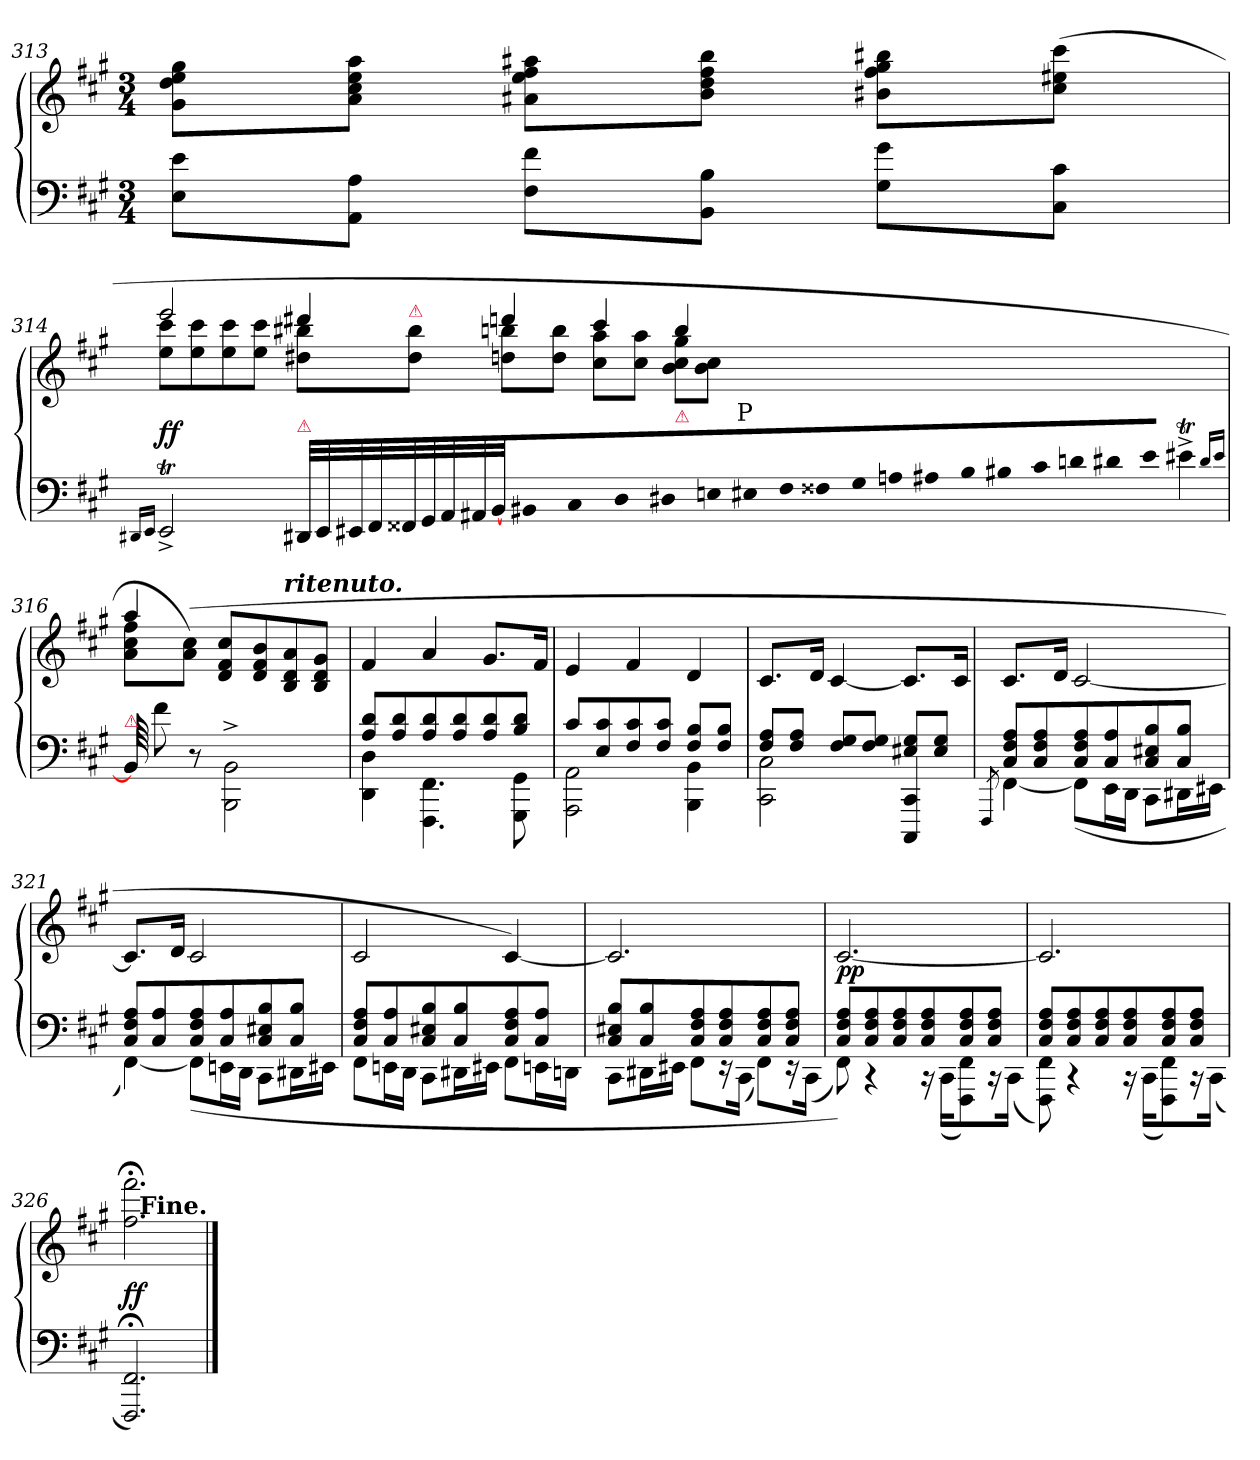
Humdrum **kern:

**kern	**kern	**dynam
*part1	*part1	*part1
*staff2	*staff1	*staff1/2
*clefF4	*clefG2	*
*k[f#c#g#]	*k[f#c#g#]	*
*M3/4	*M3/4	*
=313	=313	=313
8E 8eL	8g# 8dd 8ee 8gg#L	.
8AA 8AJ	8a 8cc# 8ee 8aaJ	.
8F# 8f#L	8a#X 8ee 8ff# 8aa#XL	.
8BB 8BJ	8b 8dd 8ff# 8bbJ	.
8G# 8g#L	8b#X 8ff# 8gg# 8bb#XL	.
8C# 8c#J	(>8cc# 8ee#X 8ccc#J	.
=314	=314	=314
16qqDD#X/LL	.	.
16qqEE/JJ	.	.
*	*^	*
2EET^>	2eee	8ee 8ccc#L	ff
.	.	8ee 8ccc#	.
.	.	8ee 8ccc#	.
.	.	8ee 8ccc#J	.
*Xtuplet	*	*	*
!LO:TX:a:color=crimson:t=⚠	!	!	!
104%3DD#X!/LLL	4ddd#X	8dd#X 8bb#XL	.
104%3EE!	.	.	.
104%3EE#X!	.	.	.
104%3FF#!	.	.	.
104%3FF##X!	.	.	.
!	!	!LO:TX:a:color=crimson:t=⚠	!
.	.	8dd# 8bb#J	.
104%3GG#!	.	.	.
104%3AA!	.	.	.
104%3AA#X!	.	.	.
[52BB!	.	.	.
104ryy	4dddn	8ddn 8bbnL	.
104%3BB#X!	.	.	.
104%3C#!	.	.	.
104%3D!	.	.	.
104%3D#X!	.	.	.
104%3En!	.	8dd 8bbJ	.
104%3E#X!	.	.	.
104%3F#!	.	.	.
104%3F##X!	.	.	.
104%3G#!	.	.	.
.	4ccc#	8cc# 8aaL	.
104%3An!	.	.	.
104%3A#X!	.	.	.
104%3B!	.	.	.
104%3B#X!	.	.	.
.	.	8cc# 8aaJ	.
104%3c#!	.	.	.
104%3dn!	.	.	.
104%3d#X!	.	.	.
104%3e!JJJ	.	.	.
!LO:TX:a:color=crimson:t=⚠	!	!	!
4e#Xt^<	4bb	8b 8cc# 8gg#L	.
.	.	8b 8cc#J	.
16qqd#/LL	.	.	.
16qqe#/JJ	.	.	.
!LO:TX:a:t=P	!	!	!
=316	=316	=316	=316
!LO:TX:a:color=crimson:t=⚠	!	!	!
104BB!]	8a\ 8cc#\ 8ff#\L	4aa/	.
8f#TTT	.	.	.
.	(8a 8cc#J)	.	.
8r	.	.	.
.	2ryy	8d/ 8f#/ 8cc#/L	.
2BBB^\ 2BB^\	.	.	.
.	.	8d 8f# 8b	.
!	!	!LO:TX:a:Bi:t=ritenuto.	!
.	.	8B 8d 8a	.
.	.	8B 8d 8g#J	.
.	104ryy	104ryy	.
*	*v	*v	*
=317	=317	=317
*^	*	*
8A 8dL	4DD 4D	4f#	.
8A 8d	.	.	.
8A 8d	4.FFF# 4.FF#	4a	.
8A 8d	.	.	.
8A 8d	.	8.g#L	.
8B 8dJ	8GGG# 8GG#	.	.
.	.	16f#Jk	.
=318	=318	=318	=318
8c#L	2AAA 2AA	4e	.
8E 8c#	.	.	.
8F# 8c#	.	4f#	.
8F# 8c#J	.	.	.
8F# 8BL	4BBB 4BB	4d	.
8F# 8BJ	.	.	.
=319	=319	=319	=319
8F# 8AL	2CC# 2C#	8.c#L	.
8F# 8AJ	.	.	.
.	.	16dJk	.
8F# 8G#L	.	[4c#	.
8F# 8G#J	.	.	.
8E#X/ 8G#/L	4CCC#/ 4CC#/	8.c#L]	.
8E# 8G#J	.	.	.
.	.	16c#Jk	.
=320	=320	=320	=320
8qFFF#/	.	.	.
8C# 8F# 8AL	[4FF#	8.c#L	.
8C# 8F# 8A	.	.	.
.	.	16dJk	.
8C# 8F# 8A	(8FF#L]	[2c#	.
8C# 8A	16EEL	.	.
.	16DDJJ	.	.
8C# 8E#X 8B	8CC#L	.	.
8C# 8BJ	16DD#XL	.	.
.	16EE#XJJ	.	.
=321	=321	=321	=321
8C# 8F# 8AL	[4FF#)	8.c#L]	.
8C# 8A	.	.	.
.	.	16dJk	.
8C# 8F# 8A	(<8FF#L]	2c#	.
8C# 8A	16EEnL	.	.
.	16DDJJ	.	.
8C# 8E#X 8B	8CC#L	.	.
8C# 8BJ	16DD#XL	.	.
.	16EE#XJJ	.	.
=322	=322	=322	=322
8C# 8F# 8AL	8FF#L	2c#	.
8C# 8A	16EEnL	.	.
.	16DDJJ	.	.
8C# 8E#X 8B	8CC#L	.	.
8C# 8B	16DD#XL	.	.
.	16EE#XJJ	.	.
8C# 8F# 8A	8FF#L	[4c#)	.
8C# 8AJ	16EEnL	.	.
.	16DDnJJ	.	.
=323	=323	=323	=323
8C# 8E#X 8BL	8CC#L	2.c#]	.
8C# 8B	16DD#XL	.	.
.	16EE#XJJ	.	.
8C# 8F# 8A	8FF#L	.	.
8C# 8F# 8A	16rEE	.	.
.	(>16CC#Jk	.	.
8C# 8F# 8A	8FF#L)	.	.
8C# 8F# 8AJ	16rEE	.	.
.	(<16CC#Jk	.	.
=324	=324	=324	=324
8C# 8F# 8AL	8FF#))	[2.c#	pp
8C# 8F# 8A	4rCC	.	.
8C# 8F# 8A	.	.	.
8C# 8F# 8A	16rCC	.	.
.	(>16CC#KL	.	.
8C# 8F# 8A	8FFF# 8FF#)	.	.
8C# 8F# 8AJ	16rCC	.	.
.	(>16CC#Jk	.	.
=325	=325	=325	=325
8C# 8F# 8AL	8FFF# 8FF#)	2.c#]	.
8C# 8F# 8A	4rCC	.	.
8C# 8F# 8A	.	.	.
8C# 8F# 8A	16rCC	.	.
.	(>16CC#KL	.	.
8C# 8F# 8A	8FFF# 8FF#)	.	.
8C# 8F# 8AJ	16rCC	.	.
.	(>16CC#Jk	.	.
*v	*v	*	*
=326	=326	=326
2.FFF#; 2.FF#;)	2.ff#; 2.fff#;	ff
!	!LO:TX:a:B:t=Fine.	!
==	==	==
*-	*-	*-
